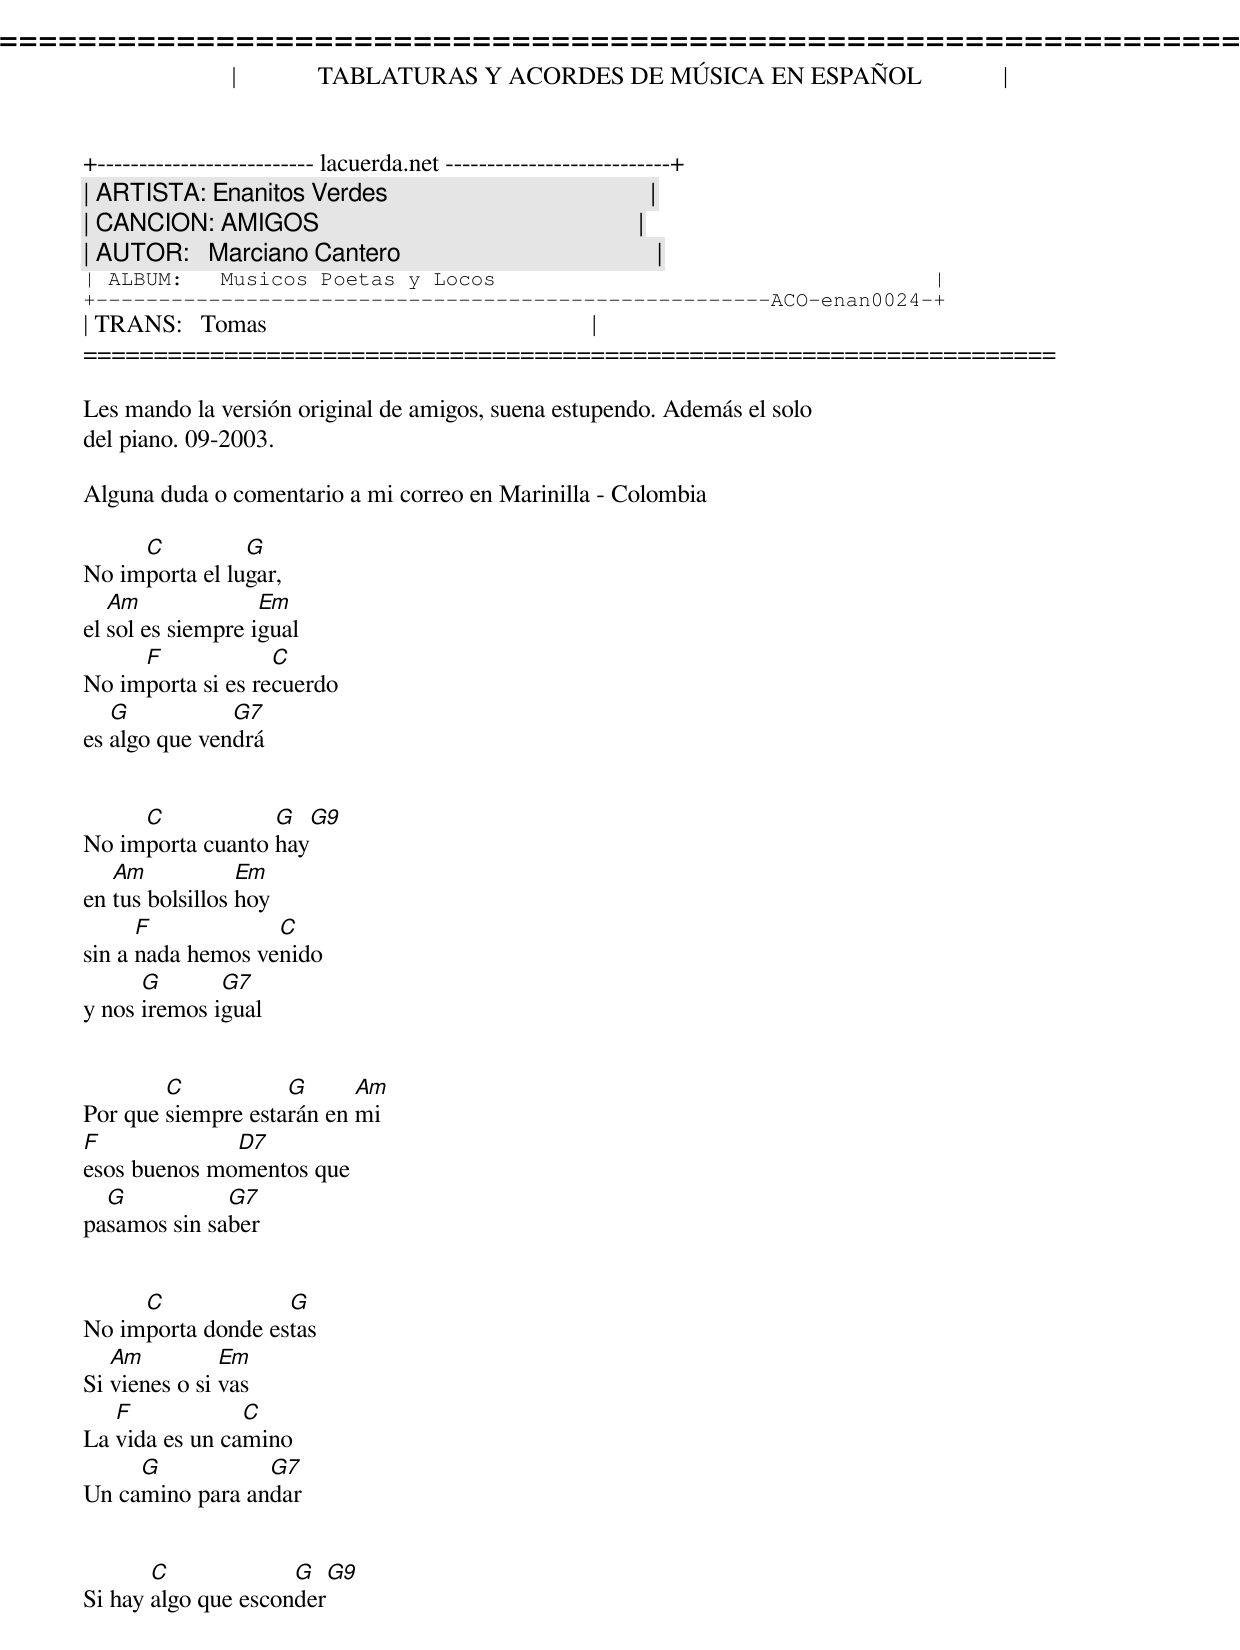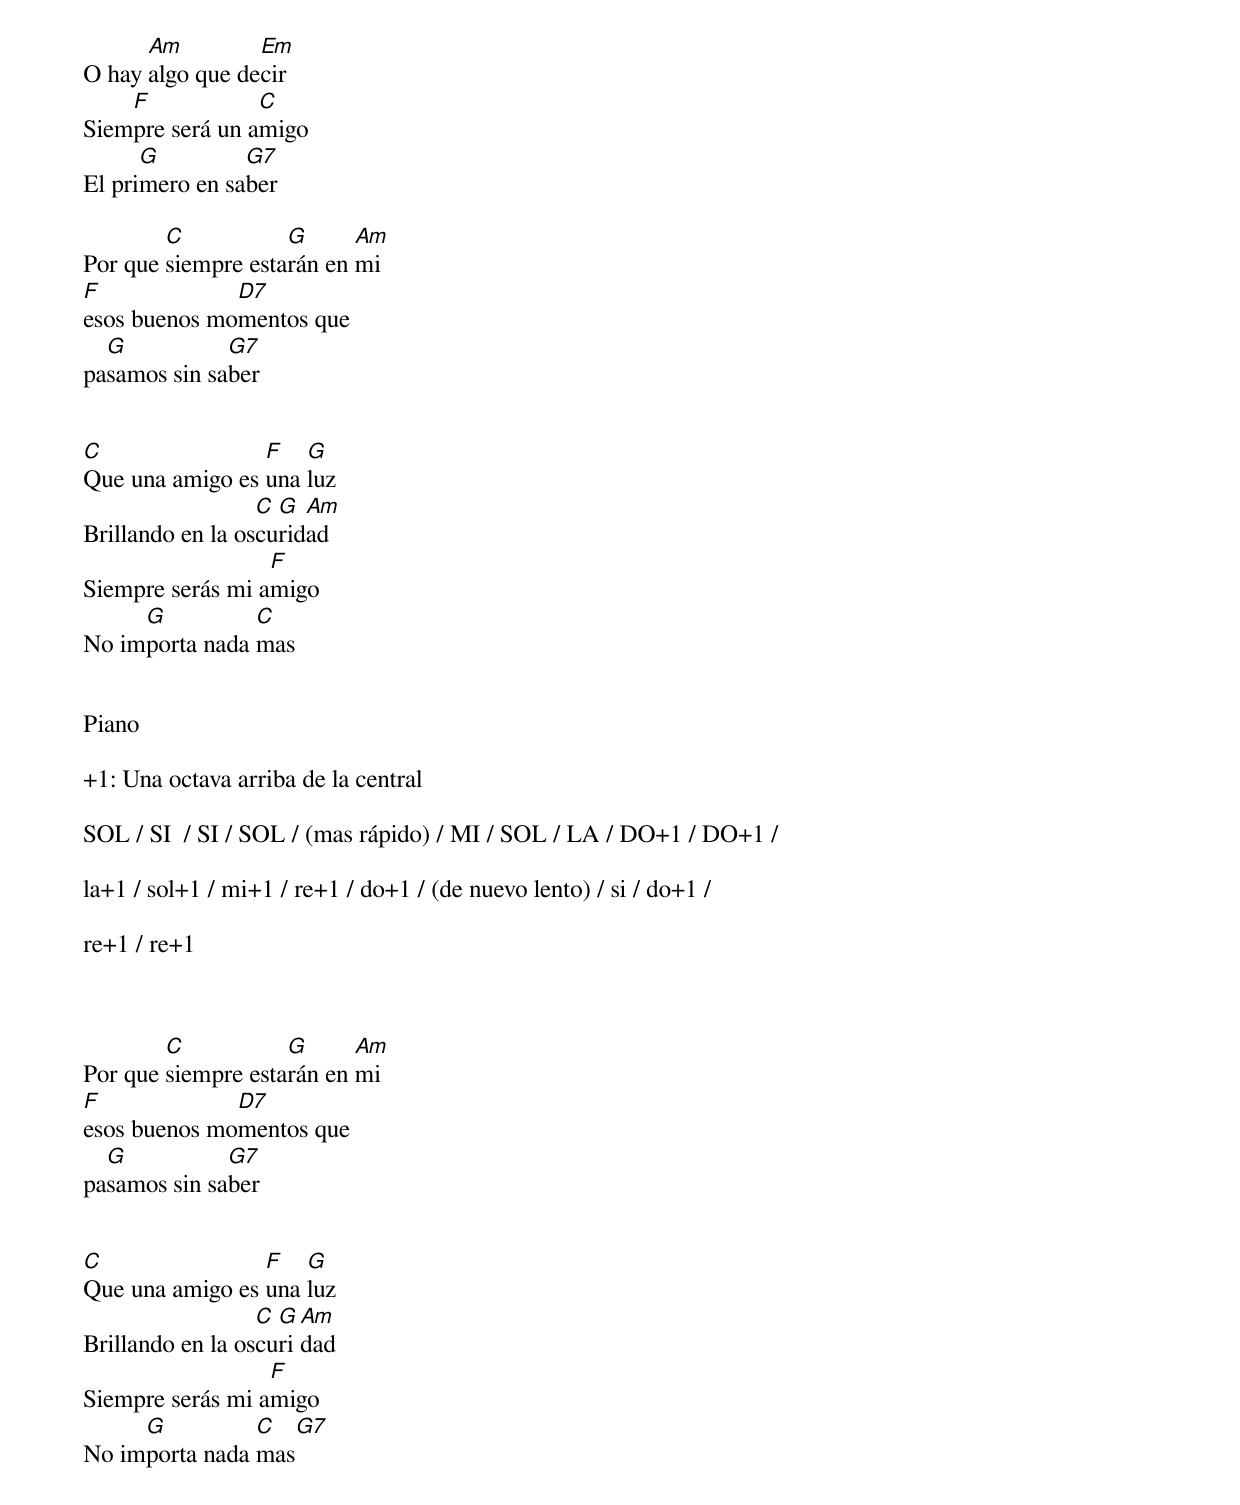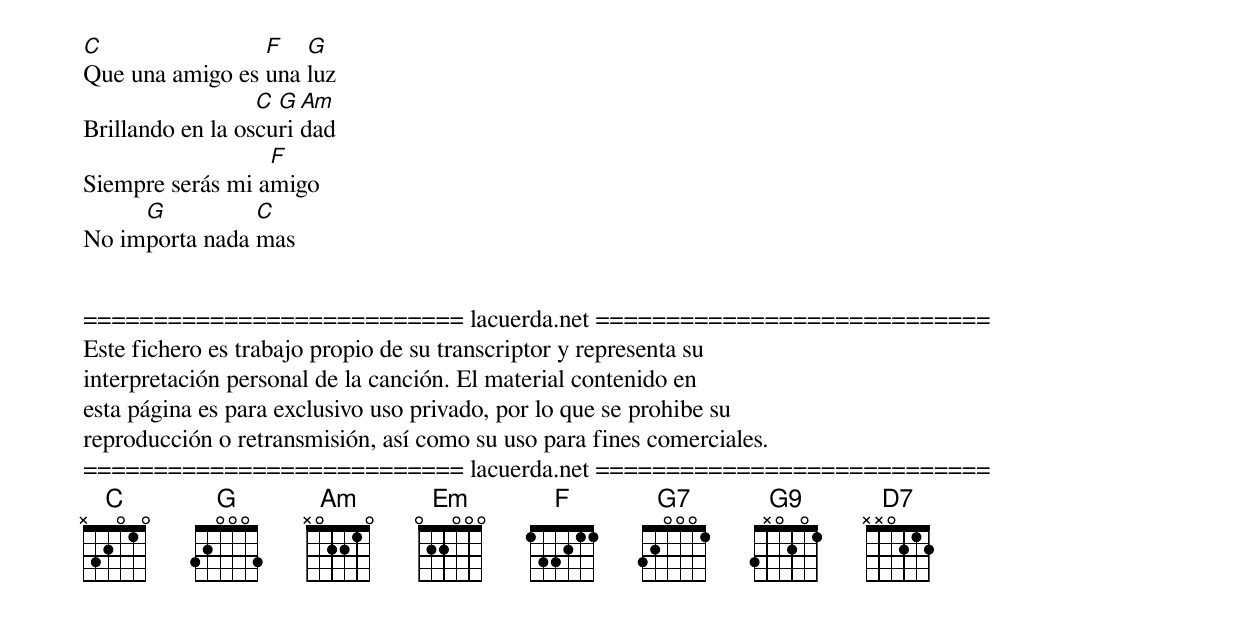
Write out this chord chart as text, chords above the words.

=====================================================================
|             TABLATURAS Y ACORDES DE MÚSICA EN ESPAÑOL             |
+-------------------------- lacuerda.net ---------------------------+
| ARTISTA: Enanitos Verdes                                          |
| CANCION: AMIGOS                                                   |
| AUTOR:   Marciano Cantero                                         |
| ALBUM:   Musicos Poetas y Locos                                   |
+------------------------------------------------------ACO-enan0024-+
| TRANS:   Tomas                                                    |
=====================================================================

Les mando la versión original de amigos, suena estupendo. Además el solo
del piano. 09-2003.

Alguna duda o comentario a mi correo en Marinilla - Colombia

     C          G
No importa el lugar,
   Am              Em
el sol es siempre igual
     F             C
No importa si es recuerdo
   G           G7
es algo que vendrá


     C            G   G9
No importa cuanto hay
   Am            Em
en tus bolsillos hoy
      F            C
sin a nada hemos venido
      G       G7
y nos iremos igual


        C           G      Am
Por que siempre estarán en mi
F             D7
esos buenos momentos que
  G           G7
pasamos sin saber


     C             G
No importa donde estas
   Am          Em
Si vienes o si vas
   F            C
La vida es un camino
     G           G7
Un camino para andar


       C             G   G9
Si hay algo que esconder
      Am         Em
O hay algo que decir
    F            C
Siempre será un amigo
      G         G7
El primero en saber

        C           G      Am
Por que siempre estarán en mi
F             D7
esos buenos momentos que
  G           G7
pasamos sin saber


C                F   G
Que una amigo es una luz
                  C G  Am
Brillando en la oscuridad
                  F
Siempre serás mi amigo
     G          C
No importa nada mas


Piano

+1: Una octava arriba de la central

SOL / SI  / SI / SOL / (mas rápido) / MI / SOL / LA / DO+1 / DO+1 /

la+1 / sol+1 / mi+1 / re+1 / do+1 / (de nuevo lento) / si / do+1 /

re+1 / re+1



        C           G      Am
Por que siempre estarán en mi
F             D7
esos buenos momentos que
  G           G7
pasamos sin saber


C                F   G
Que una amigo es una luz
                  C G Am
Brillando en la oscuridad
                  F
Siempre serás mi amigo
     G          C    G7
No importa nada mas

C                F   G
Que una amigo es una luz
                  C G Am
Brillando en la oscuridad
                  F
Siempre serás mi amigo
     G          C
No importa nada mas


=========================== lacuerda.net ============================
Este fichero es trabajo propio de su transcriptor y representa su
interpretación personal de la canción. El material contenido en
esta página es para exclusivo uso privado, por lo que se prohibe su
reproducción o retransmisión, así como su uso para fines comerciales.
=========================== lacuerda.net ============================
